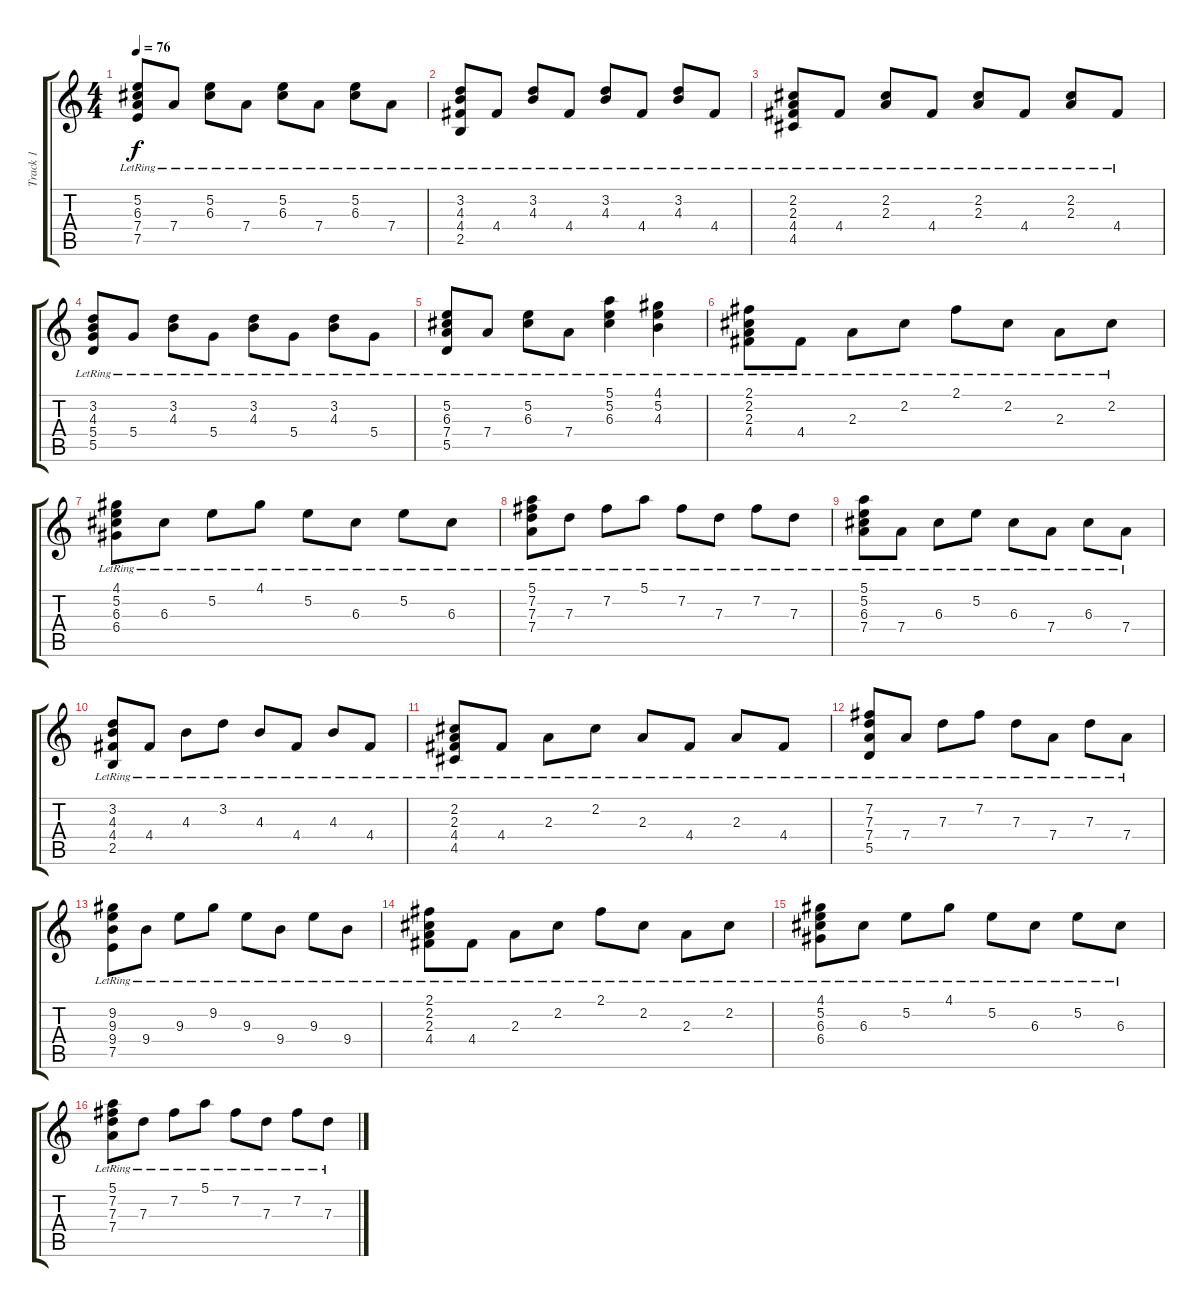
\track ("Track 1" "Track 1") {instrument acousticguitarsteel}
\staff {score tabs}
\tuning (E4 B3 G3 D3 A2 E2) {hide}
\ts (4 4)
\tempo 76
\clef g2
\ks c
(5.2{lr} 6.3{lr} 7.4{lr} 7.5{lr}).8{dy f} 7.4{lr}.8 (5.2{lr} 6.3{lr}).8 7.4{lr}.8 (5.2{lr} 6.3{lr}).8 7.4{lr}.8 (5.2{lr} 6.3{lr}).8 7.4{lr}.8 |
(3.2{lr} 4.3{lr} 4.4{lr} 2.5{lr}).8 4.4{lr}.8 (3.2{lr} 4.3{lr}).8 4.4{lr}.8 (3.2{lr} 4.3{lr}).8 4.4{lr}.8 (3.2{lr} 4.3{lr}).8 4.4{lr}.8 |
(2.2{lr} 2.3{lr} 4.4{lr} 4.5{lr}).8 4.4{lr}.8 (2.2{lr} 2.3{lr}).8 4.4{lr}.8 (2.2{lr} 2.3{lr}).8 4.4{lr}.8 (2.2{lr} 2.3{lr}).8 4.4{lr}.8 |
(3.2{lr} 4.3{lr} 5.4{lr} 5.5{lr}).8 5.4{lr}.8 (3.2{lr} 4.3{lr}).8 5.4{lr}.8 (3.2{lr} 4.3{lr}).8 5.4{lr}.8 (3.2{lr} 4.3{lr}).8 5.4{lr}.8 |
(5.2{lr} 6.3{lr} 7.4{lr} 5.5{lr}).8 7.4{lr}.8 (5.2{lr} 6.3{lr}).8 7.4{lr}.8 (5.1{lr} 5.2{lr} 6.3{lr}).4 (4.1{lr} 5.2{lr} 4.3{lr}).4 |
(2.1{lr} 2.2{lr} 2.3{lr} 4.4{lr}).8 4.4{lr}.8 2.3{lr}.8 2.2{lr}.8 2.1{lr}.8 2.2{lr}.8 2.3{lr}.8 2.2{lr}.8 |
(4.1{lr} 5.2{lr} 6.3{lr} 6.4{lr}).8 6.3{lr}.8 5.2{lr}.8 4.1{lr}.8 5.2{lr}.8 6.3{lr}.8 5.2{lr}.8 6.3{lr}.8 |
(5.1{lr} 7.2{lr} 7.3{lr} 7.4{lr}).8 7.3{lr}.8 7.2{lr}.8 5.1{lr}.8 7.2{lr}.8 7.3{lr}.8 7.2{lr}.8 7.3{lr}.8 |
(5.1{lr} 5.2{lr} 6.3{lr} 7.4{lr}).8 7.4{lr}.8 6.3{lr}.8 5.2{lr}.8 6.3{lr}.8 7.4{lr}.8 6.3{lr}.8 7.4{lr}.8 |
(3.2{lr} 4.3{lr} 4.4{lr} 2.5{lr}).8 4.4{lr}.8 4.3{lr}.8 3.2{lr}.8 4.3{lr}.8 4.4{lr}.8 4.3{lr}.8 4.4{lr}.8 |
(2.2{lr} 2.3{lr} 4.4{lr} 4.5{lr}).8 4.4{lr}.8 2.3{lr}.8 2.2{lr}.8 2.3{lr}.8 4.4{lr}.8 2.3{lr}.8 4.4{lr}.8 |
(7.2{lr} 7.3{lr} 7.4{lr} 5.5{lr}).8 7.4{lr}.8 7.3{lr}.8 7.2{lr}.8 7.3{lr}.8 7.4{lr}.8 7.3{lr}.8 7.4{lr}.8 |
(9.2{lr} 9.3{lr} 9.4{lr} 7.5{lr}).8 9.4{lr}.8 9.3{lr}.8 9.2{lr}.8 9.3{lr}.8 9.4{lr}.8 9.3{lr}.8 9.4{lr}.8 |
(2.1{lr} 2.2{lr} 2.3{lr} 4.4{lr}).8 4.4{lr}.8 2.3{lr}.8 2.2{lr}.8 2.1{lr}.8 2.2{lr}.8 2.3{lr}.8 2.2{lr}.8 |
(4.1{lr} 5.2{lr} 6.3{lr} 6.4{lr}).8 6.3{lr}.8 5.2{lr}.8 4.1{lr}.8 5.2{lr}.8 6.3{lr}.8 5.2{lr}.8 6.3{lr}.8 |
(5.1{lr} 7.2{lr} 7.3{lr} 7.4{lr}).8 7.3{lr}.8 7.2{lr}.8 5.1{lr}.8 7.2{lr}.8 7.3{lr}.8 7.2{lr}.8 7.3{lr}.8
